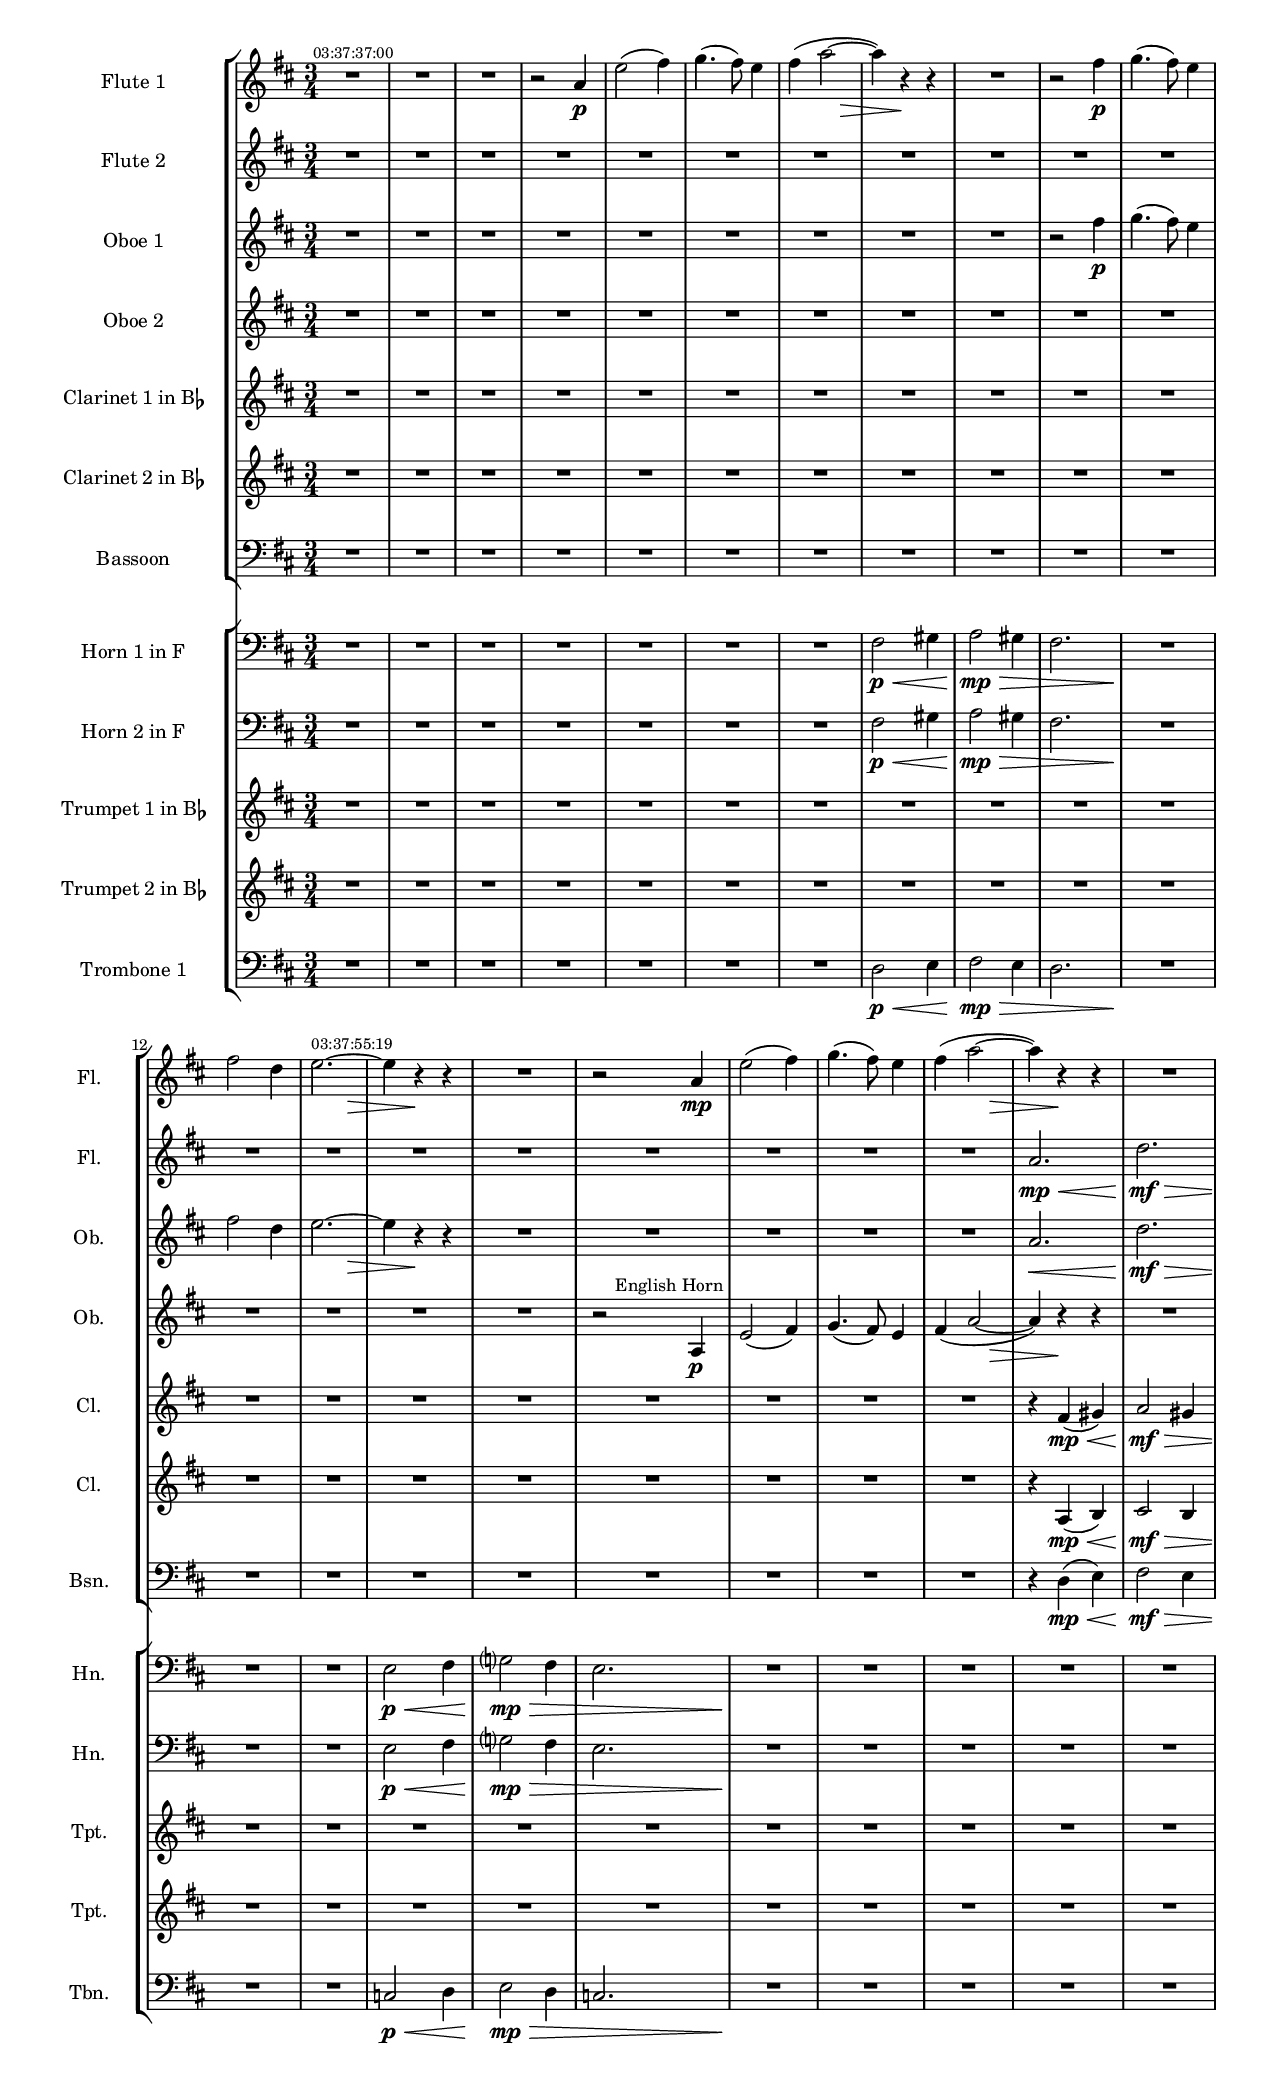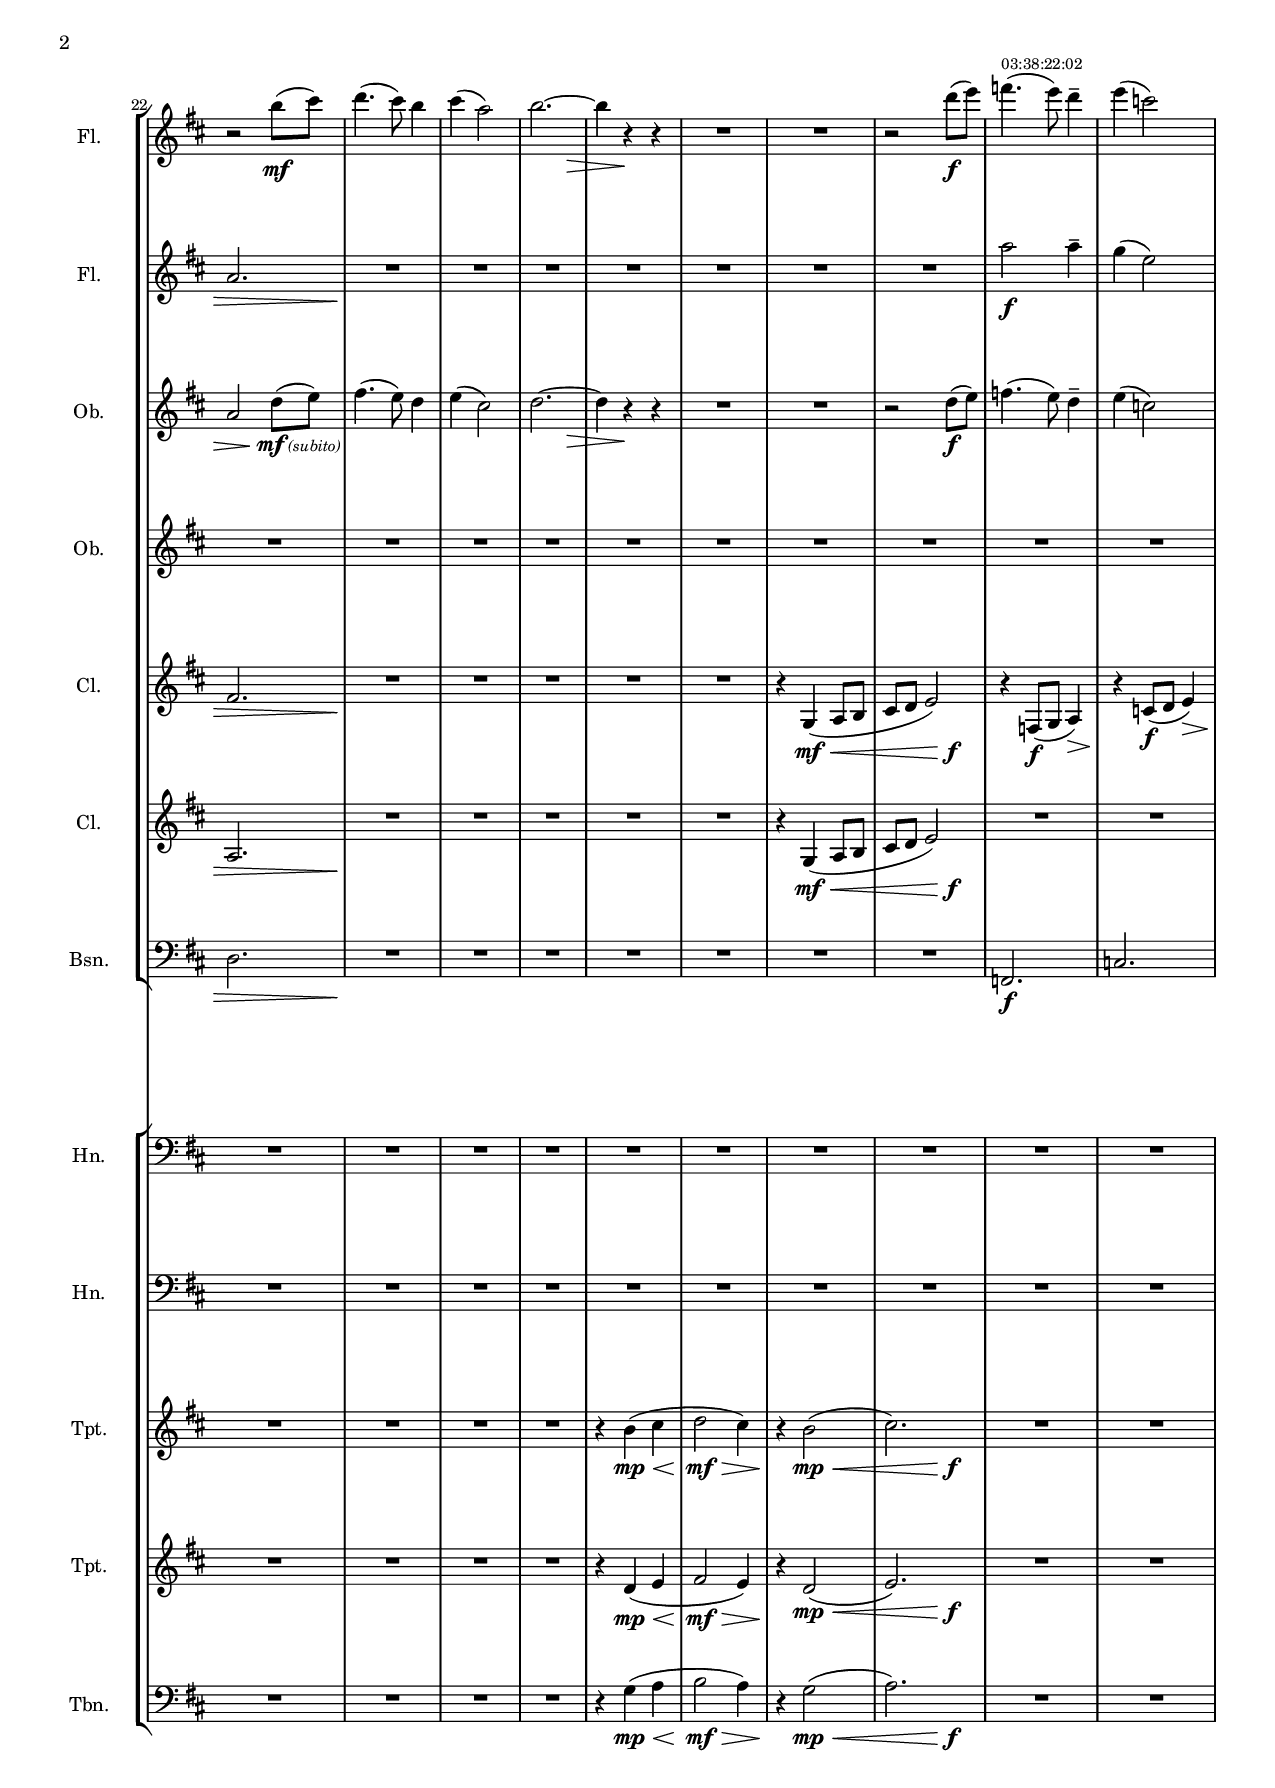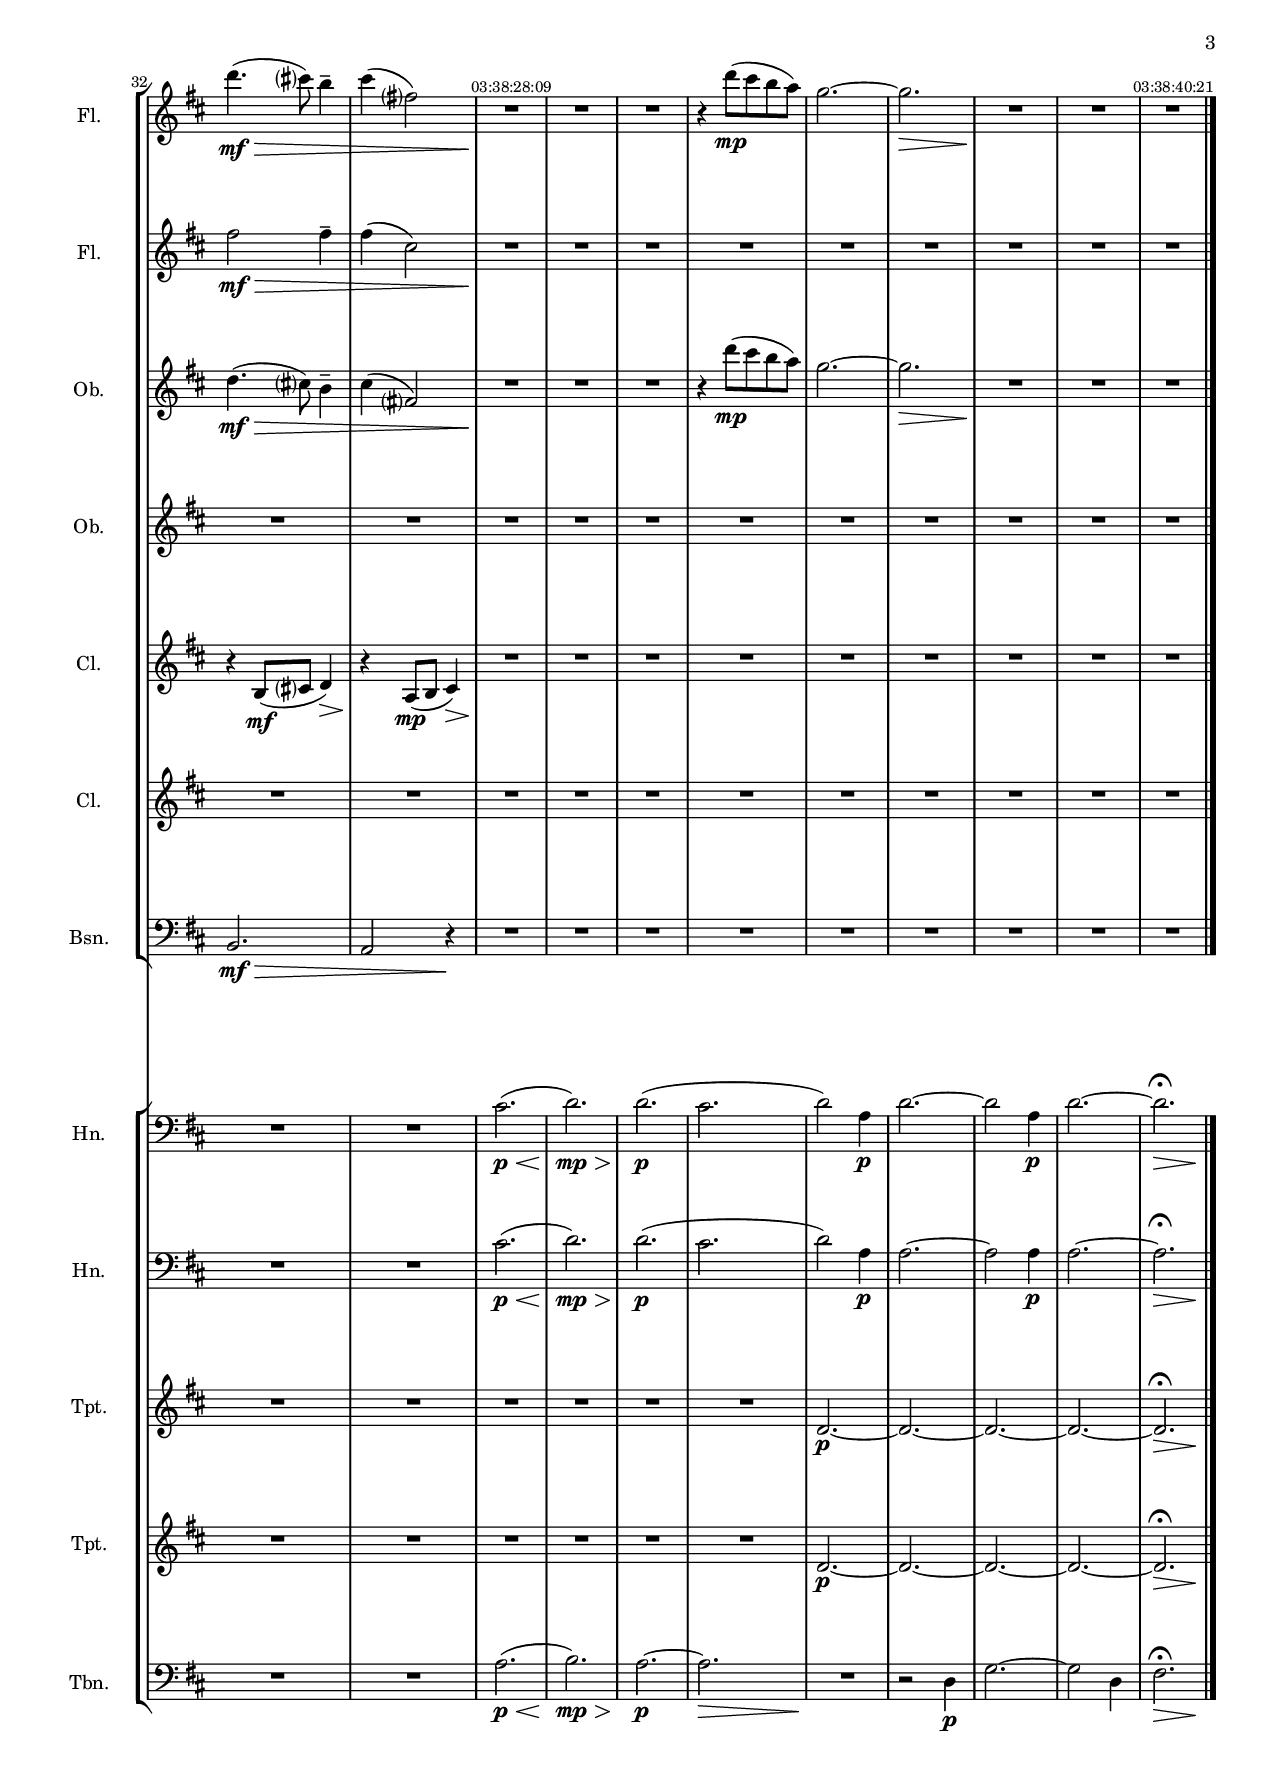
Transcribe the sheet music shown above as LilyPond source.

\version "2.16.0"
\include "english.ly"

#(set-global-staff-size 17)
\paper {
	#(set-paper-size "legal")
	indent = 3.0\cm  % space for instrumentName
	short-indent = 1.5\cm  % space for shortInstrumentName
}

\version "2.24.0"
\include "english.ly"

fluteOneNotes = \relative c'' {

	\time 3/4
	\key d \major
	\set tieWaitForNote = ##t
	\override Score.RehearsalMark.self-alignment-X = #LEFT

	\tag #'part { R2.*3 }
	\tag #'score { 
		R2.*3^\markup { \left-align \tiny "03:37:37:00" }
	}
	
	r2 a4\p |
	e'2( fs4) |
	g4.( fs8) e4 |
	fs( 
		<< a2~ {s4 s\> } >> |
	a4) r\! r | 
	
	\tag #'part { \break }
	
	R2.
	
	r2 fs4\p |
	g4.( fs8) e4 |
	fs2 d4 |
	\tag #'part { << e2.~ {s2 s4\> } >> | }
	\tag #'score {
		<< {e2.~^\markup { \left-align \tiny "03:37:55:19" }} {s2 s4\> } >> |		
	} 
	e4 r\! r |
	
	R2. 
	
	\tag #'part { \break }
	
	r2 a,4\mp |
	e'2( fs4) |
	g4.( fs8) e4 |
	fs(
		<< a2~ {s4 s\> } >> |
	a4) r\! r |
	
	R2.
	
	\tag #'part { \break }
	
	r2 b8\mf( cs) |
	d4.( cs8) b4 |
	cs( a2) |
	<< b2.~ {s2 s4\> } >> |
	b4 r\! r |
	
	R2.*2
	
	\tag #'part { \break }
	
	r2 d8\f( e) |
	\tag #'part { f4.( e8) d4-- | }
	\tag #'score {
		f4.(^\markup { \left-align \tiny "03:38:22:02" } e8) d4-- |		
	}
	e( c2) |
	d4.\mf\>( cs?8) b4-- | 
	cs( fs,?2) |
	
	\tag #'part { \break }
	
	\tag #'part { R2.*3\! }
	\tag #'score { R2.*3\!^\markup { \left-align \tiny "03:38:28:09" }}
	
	r4 d'8\mp( cs b a) |
	g2.~ |
	g2.\> |
	
	\tag #'part { R2.*3\! }
	\tag #'score { 
		R2.*2\! 
		R2.^\markup { \left-align \tiny "03:38:40:21" }
	}
	\bar "|."
		
}

\version "2.15.43"
\include "english.ly"

fluteTwoNotes = \relative c'' {

	\time 3/4
	\key d \major
	\set tieWaitForNote = ##t
	
	R2.*19
	
	a2.\mp\< |
	d2.\mf\!\> |
	a2. |
	
	R2.*7\!
	
	\tag #'part { \break }
	
	a'2\f a4-- |
	g(e2) |
	fs2\mf\> fs4--
	fs(cs2)
	
	R2.*9\!
	
	\bar "|."
		
}

\version "2.24.0"
\include "english.ly"

 #(ly:set-option 'relative-includes #t)
\version "2.24.0"
\include "english.ly"

% calculate x-alignment based on attribute text + dynamic text
% this has to be a markup-command to get stencil-extent based on (interpret-markup layout props ...)
#(define-markup-command (center-dyn layout props atr-text dyn)(markup? string?)
  "x-align on center of dynamic"
  (let* (
          (text (string-append " " atr-text))
          (atr-stencil (interpret-markup layout props (markup #:normal-text #:tiny #:italic text)))
          (dyn-stencil (interpret-markup layout props (markup #:dynamic dyn)))
          (atr-x-ext (ly:stencil-extent atr-stencil X))
          (dyn-x-ext (ly:stencil-extent dyn-stencil X))
          (atr-x (- (cdr atr-x-ext)(car atr-x-ext)))
          (dyn-x (- (cdr dyn-x-ext)(car dyn-x-ext)))
          (x-align
            (* (-
                 (/ (+ atr-x (/ dyn-x 2)) (+ atr-x dyn-x) )
                 0.5) -2)
          )
        )
        (interpret-markup layout props (markup #:halign x-align #:concat (#:dynamic dyn #:normal-text #:tiny #:italic text)))
))
% define a 'new' attributed dynamic script
#(define (make-atr-dynamic-script atr dyn)
        (let ((dynamic (make-dynamic-script (markup #:center-dyn atr dyn))))
             (ly:music-set-property! dynamic 'tweaks (acons 'X-offset 0 (ly:music-property dynamic 'tweaks)))
             dynamic))


% define some attributed dynamics
subp = #(make-atr-dynamic-script "(subito)" "mf")

oboeOneNotes = \relative c'' {

	\time 3/4
	\key d \major
	\set tieWaitForNote = ##t
	
	R2.*9
	r2 fs4\p |
	g4.( fs8) e4 |
	fs2 d4 |
	<< e2.~ {s2 s4\> } >> | 
	e4 r\! r |
	
	\tag #'part { \break }
	
	R2.*5
	a,2.\< |
	d2.\mf\> |
	a2 d8\subp( e) |

	\tag #'part { \break }
	
	fs4.( e8) d4 |
	e( cs2) |
	<< d2.~ {s2 s4\> } >> |
	d4 r\! r |
	
	R2.*2

	\tag #'part { \break }

	r2 d8\f( e) |
	f4.( e8) d4-- |
	e( c2) |
	d4.\mf\>( cs?8) b4-- | 
	cs( fs,?2) |
	
	\tag #'part { \break }

	R4*9\!
	r4 d''8\mp( cs b a) |
	g2.~ |
	g2.\> |

	R2.*3\!
		
	\bar "|."
		
}

\version "2.24.0"
\include "english.ly"

englishHornNotes = \relative c' {
	
	\tag #'part { \bar "||" \key d \major }
	
	\tag #'part { r2 a4\p^\markup { \halign #0.4 "English Horn"} | }
	\tag #'score { r2 a4\p^\markup { \smaller \halign #0.4 "English Horn"} | }
	
	\tag #'part { e'2( fs?4) | }
	\tag #'score { e2( fs4) | }
	
	\tag #'part { \break }
	
	\tag #'part { g?4.( fs8) e4 | }
	\tag #'score { g4.( fs8) e4 | }
	
	fs( 
		<< a2~ {s4 s\> } >> |
	a4) r\! r |
	
	R2.*22 
		
	\bar "|."	
	
}
oboeTwoNotes = \relative c' {

	\time 3/4
	\key d \major
	\set tieWaitForNote = ##t
	\textLengthOn	
	R2.*15 |

	\tag #'part { \transpose a e' \englishHornNotes }
	
	\tag #'score { \englishHornNotes }
		
}

\version "2.24.0"
\include "english.ly"

clarinetOneNotes = \relative c' {

	\time 3/4
	\key d \major
	\set tieWaitForNote = ##t

	R2.*19 |
	
	r4 fs\mp\<( gs) |
	a2\mf\>gs4 |
	fs2. |
	
	\tag #'part { \break }
	
	R2.*5\! |
	
	r4 g,\mf\<( a8 b |
	\tag #'part { cs? }
	\tag #'score { cs } 
	d << {e2)} {s4 s4\f} >> |
	
	r4 f,8\f( g a4)\>
	
	\tag #'part { \break }

	r4\! c8\f( d e4)\>
	r4\! b8\mf( cs? d4)\>
	r4\! a8\mp( b cs4)\>
	
	R2.*9\!
		
	\bar "|."
		
}

\version "2.24.0"
\include "english.ly"

clarinetTwoNotes = \relative c' {

	\time 3/4
	\key d \major
	\set tieWaitForNote = ##t

	R2.*19 |
	r4 a\mp\<( b) |
	\tag #'part { cs?2\mf\>b4 | }
	\tag #'score { cs2\mf\>b4 | }
	a2. |
	
	\tag #'part { \break }
	
	R2.*5\! |
	
	r4 g\mf\<( a8 b |
	\tag #'part { cs?8 d << {e2)} {s4 s4\f} >> | }
	\tag #'score { cs8 d << {e2)} {s4 s4\f} >> | }

	R2.*13
		
	\bar "|."
		
}

\version "2.24.0"
\include "english.ly"

bassoonNotes = \relative c {

	\time 3/4
	\key d \major
	\clef bass
	\set tieWaitForNote = ##t

	R2.*19 |
	
	r4 d\mp\<( e) |
	\tag #'part { fs?2\mf\>e4 | }
	\tag #'score { fs2\mf\>e4 | }
	d2. |
	
	R2.*7\! |
	
	\tag #'part { \break }
	
	f,2.\f |
	c' |
	b\mf\> |
	a2 r4\! |
	
	R2.*9
		
	\bar "|."
		
}


\version "2.24.0"
\include "english.ly"

hornOneNotes = \relative c {

	\time 3/4
	\key d \major
	\tag #'score { \clef bass }
	\set tieWaitForNote = ##t

	R2.*7 |
	
	\tag #'part { fs?2\p\< gs4 | }
	\tag #'score { fs2\p\< gs4 | } 
	a2\mp\> gs4 |
	fs2. |
	
	R2.*3\! |

	\tag #'part { \break }

	e2\p\< fs4 |
	g?2\mp\> fs4 | 
	e2. |
	
	R2.*17\! |
	
	cs'2.\p\<( |
	d2.\mp\>) |
	
	\tag #'part { \break }
	
	d2.\p( |
	cs2. |
	d2) a4\p |
	d2. ~ |
	d2 a4\p |
	d2. ~ |
	\tag #'score { \override Script.padding = #1 }
	<< {d2.\fermata } {s4\> s4 s4\!} >>
	
	\bar "|."
	\tag #'part {
		\override Score.RehearsalMark.direction = #DOWN
		\override Score.RehearsalMark.self-alignment-X = #RIGHT  
		\override Score.RehearsalMark.font-size = #0
		\mark "00:01:06:09"			
	}	
}

\version "2.24.0"
\include "english.ly"

hornTwoNotes = \relative c {

	\time 3/4
	\key d \major
	\tag #'score { \clef bass }
	\set tieWaitForNote = ##t

	R2.*7 |
	
	\tag #'part { fs?2\p\< gs4 | }
	\tag #'score { fs2\p\< gs4 | } 
	a2\mp\> gs4 |
	fs2. |
	
	R2.*3\! |

	\tag #'part { \break }

	e2\p\< fs4 |
	g?2\mp\> fs4 | 
	e2. |
	
	R2.*17\! |
	
	cs'2.\p\<( |
	d2.\mp\>) |
	
	\tag #'part { \break }
	
	d2.\p( |
	cs2. |
	d2) a4\p |
	a2. ~ |
	a2 a4\p |
	a2. ~ |
	\tag #'score { \override Script.padding = #1.5 }
	<< {a2.\fermata } {s4\> s4 s4\!} >>
	
	\bar "|."
	\tag #'part {
		\override Score.RehearsalMark.direction = #DOWN
		\override Score.RehearsalMark.self-alignment-X = #RIGHT  
		\override Score.RehearsalMark.font-size = #0
		\mark "00:01:06:09"			
	}	
}

\version "2.24.0"
\include "english.ly"

trumpetOneNotes = \relative c'' {

	\time 3/4
	\key d \major
	\set tieWaitForNote = ##t

	R2.*25 |
	
	\tag #'part { r4 b\mp\<( cs? | }
	\tag #'score { r4 b\mp\<( cs | }
	d2\mf\> cs4) |
	
	r4\! b2\mp\<( |
	<< {cs2.)} {s2 s4\f} >> |

	\tag #'part { \break }
	
	R2.*8
	
	d,2.~\p|
	d~|
	d~|
	d~|
	<< {d\fermata } {s4\> s4 s4\!} >>
	\bar "|."
	\tag #'part {
		\override Score.RehearsalMark.direction = #DOWN
		\override Score.RehearsalMark.self-alignment-X = #RIGHT  
		\override Score.RehearsalMark.font-size = #0
		\mark "00:01:06:09"			
	}		
	
}

\version "2.24.0"
\include "english.ly"

trumpetTwoNotes = \relative c' {

	\time 3/4
	\key d \major
	\set tieWaitForNote = ##t

	R2.*25 |
	
	r4 d\mp\<( e |
	\tag #'part { fs?2\mf\> e4) | }
	\tag #'score { fs2\mf\> e4) | }
	
	r4\! d2\mp\<( |
	<< {e2.)} {s2 s4\f} >> |

	\tag #'part { \break }
	
	R2.*8
	
	d2.~\p|
	d~|
	d~|
	d~|
	<< {d\fermata } {s4\> s4 s4\!} >>
	\bar "|."
	\tag #'part {
		\override Score.RehearsalMark.direction = #DOWN
		\override Score.RehearsalMark.self-alignment-X = #RIGHT  
		\override Score.RehearsalMark.font-size = #0
		\mark "00:01:06:09"			
	}		
	
}

\version "2.16.0"
\include "english.ly"

tromboneOneNotes = \relative c {

	\time 3/4
	\key d \major
	\clef bass
	\set tieWaitForNote = ##t

	R2.*7
	
	d2\p\< e4 |
	fs2\mp\> e4 |
	d2. |

	\tag #'part { \break }

	R2.*3\!
	
	c2\p\< d4 |
	e2\mp\> d4 |
	c2. |

	\tag #'part { \break }
	
	R2.*9\!
	
	r4 g'\mp\<( a |
	b2\mf\> a4) |
	
	r4\! g2\mp\<( |
	<< {a2.)} {s2 s4\f} >> |

	\tag #'part { \break }
	
	R2.*4
	
	a2.\p\<( | 
	b2.\mp\>) |
	a2.\p~
	a2.\>

	\tag #'part { \break }
	
	R2.\!
	
	r2 d,4\p |
	g2.~ |
	g2 d4 |
	<< {fs2.\fermata } {s4\> s4 s4\!} >>
	
	\bar "|."
	\tag #'part {
		\override Score.RehearsalMark #'direction = #DOWN
		\override Score.RehearsalMark #'self-alignment-X = #RIGHT  
		\override Score.RehearsalMark #'font-size = #0
		\mark "00:01:06:09"			
	}	
		
}


<<
	\new StaffGroup = "StaffGroup_woodwinds" <<
		\new Staff = "Staff_flute1" {
			\set Staff.instrumentName = #"Flute 1"
			\set Staff.shortInstrumentName = #"Fl."
			% midiInstrument may be set here as well
			\removeWithTag #'part \fluteOneNotes		
		}
		\new Staff = "Staff_flute2" {
			\set Staff.instrumentName = #"Flute 2"
			\set Staff.shortInstrumentName = #"Fl."
			% midiInstrument may be set here as well
			\removeWithTag #'part \fluteTwoNotes
		}
		\new Staff = "Staff_oboe1" {
			\set Staff.instrumentName = #"Oboe 1"
			\set Staff.shortInstrumentName = #"Ob."
			% midiInstrument may be set here as well
			\removeWithTag #'part \oboeOneNotes
		}
		\new Staff = "Staff_oboe2" {
			\set Staff.instrumentName = #"Oboe 2"
			\set Staff.shortInstrumentName = #"Ob."
			% midiInstrument may be set here as well
			\keepWithTag #'score \oboeTwoNotes
		}
		\new Staff = "Staff_clarinet1" {
			\set Staff.instrumentName = 
			\markup { \concat { "Clarinet 1 in B" \flat }}
			\set Staff.shortInstrumentName = #"Cl."
			% midiInstrument may be set here as well
			\keepWithTag #'score \clarinetOneNotes
		}
		\new Staff = "Staff_clarinet2" {
			\set Staff.instrumentName = 
			\markup { \concat { "Clarinet 2 in B" \flat }}
			\set Staff.shortInstrumentName = #"Cl."
			% midiInstrument may be set here as well
			\keepWithTag #'score \clarinetTwoNotes
		}
		\new Staff = "Staff_bassoon" {
			\set Staff.instrumentName = #"Bassoon"
			\set Staff.shortInstrumentName = #"Bsn."
			% midiInstrument may be set here as well
			\keepWithTag #'score \bassoonNotes 
		}
	>>
	\new StaffGroup = "StaffGroup_brass" <<
		\new Staff = "Staff_horn1" {
			\set Staff.instrumentName = "Horn 1 in F"
			\set Staff.shortInstrumentName = "Hn."
			\keepWithTag #'score \hornOneNotes
		}
		\new Staff = "Staff_horn2" {
			\set Staff.instrumentName = "Horn 2 in F"
			\set Staff.shortInstrumentName = "Hn."
			\keepWithTag #'score \hornTwoNotes
		}
		\new Staff = "Staff_trumpet1" {
			\set Staff.instrumentName = 
			\markup { \concat { "Trumpet 1 in B" \flat }}
			\set Staff.shortInstrumentName = #"Tpt."
			\keepWithTag #'score \trumpetOneNotes
		}
		\new Staff = "Staff_trumpet2" {
			\set Staff.instrumentName = 
			\markup { \concat { "Trumpet 2 in B" \flat }}
			\set Staff.shortInstrumentName = #"Tpt."
			\keepWithTag #'score \trumpetTwoNotes
		}
		\new Staff = "Staff_trombone1" {
			\set Staff.instrumentName = "Trombone 1"
			\set Staff.shortInstrumentName = #"Tbn."
			\removeWithTag #'part \tromboneOneNotes
		}
	>>
>>
